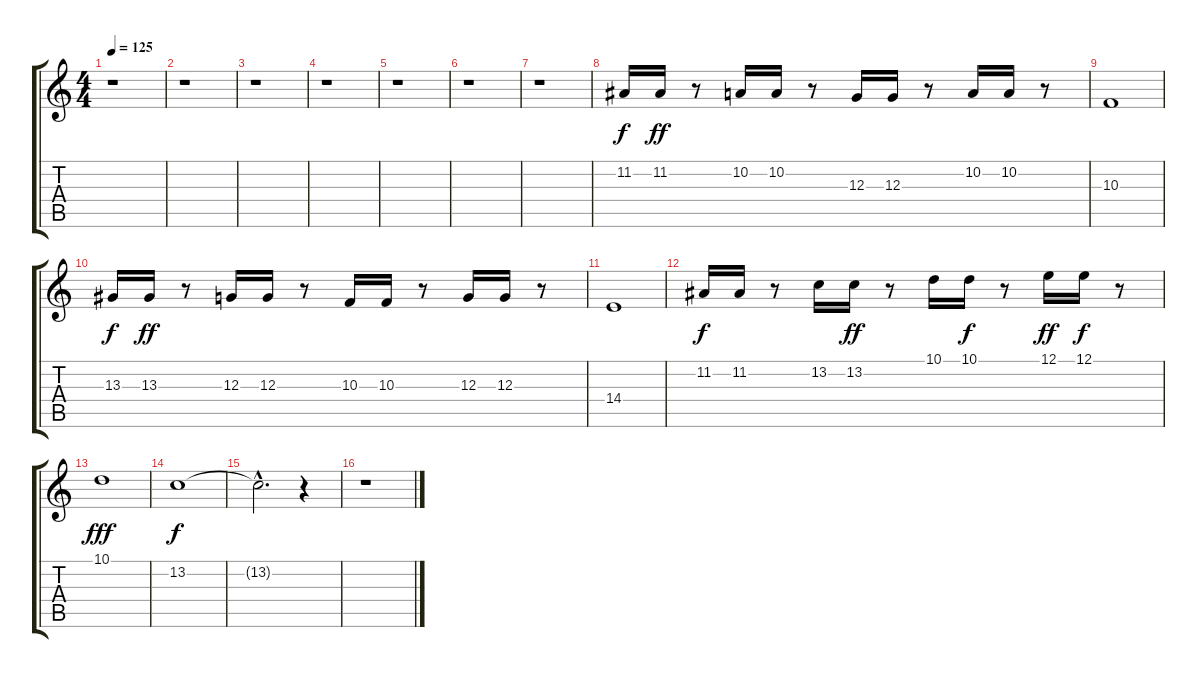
\track "" {instrument brasssection}
\staff {score tabs}
\tuning (E4 B3 G3 D3 A2 E2) {hide}
\ts (4 4)
\tempo 125
\clef g2
\ks c
r.1{dy f instrument brasssection} |
r.1 |
r.1 |
r.1 |
r.1 |
r.1 |
r.1 |
11.2.16 11.2.16{dy ff} r.8 10.2.16 10.2.16 r.8 12.3.16 12.3.16 r.8 10.2.16 10.2.16 r.8 |
10.3.1 |
13.3.16{dy f} 13.3.16{dy ff} r.8 12.3.16 12.3.16 r.8 10.3.16 10.3.16 r.8 12.3.16 12.3.16 r.8 |
14.4.1 |
11.2.16{dy f} 11.2.16 r.8 13.2.16 13.2.16{dy ff} r.8 10.1.16 10.1.16{dy f} r.8 12.1.16{dy ff} 12.1.16{dy f} r.8 |
10.1.1{dy fff} |
13.2.1{dy f} |
13.2{hac t}.2{d} r.4 |
r.1
